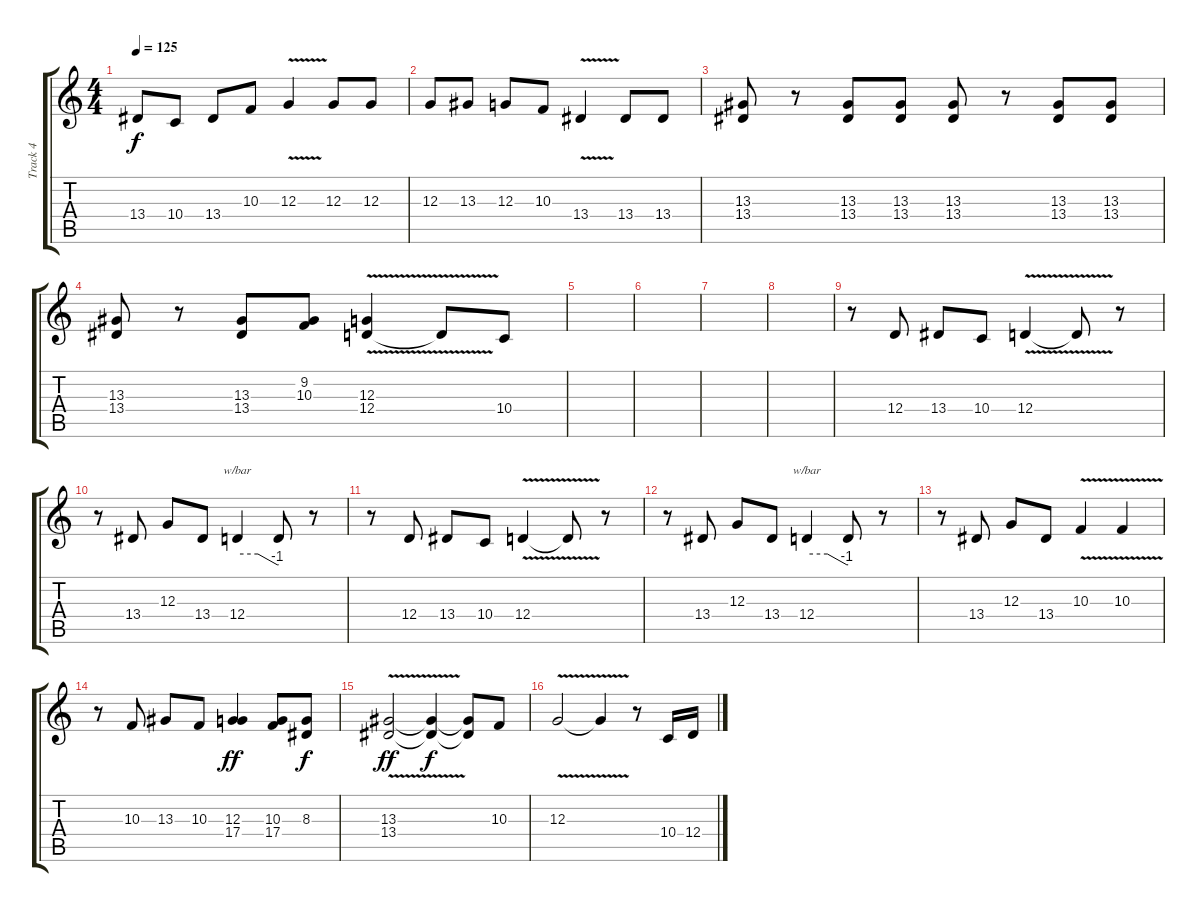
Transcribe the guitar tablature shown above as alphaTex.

\track ("Track 4" "Track 4") {instrument lead1square}
\staff {score tabs}
\tuning (E4 B3 G3 D3 A2 D2) {hide}
\ts (4 4)
\tempo 125
\clef g2
\ks c
13.4.8{dy f} 10.4.8 13.4.8 10.3.8 12.3{v}.4 12.3.8 12.3.8 |
12.3.8 13.3.8 12.3.8 10.3.8 13.4{v}.4 13.4.8 13.4.8 |
(13.3 13.4).8 r.8 (13.3 13.4).8 (13.3 13.4).8 (13.3 13.4).8 r.8 (13.3 13.4).8 (13.3 13.4).8 |
(13.3 13.4).8 r.8 (13.3 13.4).8 (9.2 10.3).8 (12.3 12.4{v}).4 12.4{t}.8 10.4.8 |
|
|
|
|
r.8 12.4.8 13.4.8 10.4.8 12.4{v}.4 12.4{t}.8 r.8 |
r.8 13.4.8 12.3.8 13.4.8 12.4.4{tbe (custom default 0 0 30 0 58 -4 60 -4)} 12.4{t}.8 r.8 |
r.8 12.4.8 13.4.8 10.4.8 12.4{v}.4 12.4{t}.8 r.8 |
r.8 13.4.8 12.3.8 13.4.8 12.4.4{tbe (custom default 0 0 30 0 58 -4 60 -4)} 12.4{t}.8 r.8 |
r.8 13.4.8 12.3.8 13.4.8 10.3{v}.4 10.3{v}.4 |
r.8 10.3.8 13.3.8 10.3.8 (12.3 17.4).4{dy ff} (10.3 17.4).8 (8.3 17.4{t}).8{dy f} |
(13.3 13.4{v}).2{dy ff} (13.3{t} 13.4{t}).4{dy f} (13.3{t} 13.4{t}).8 10.3.8 |
12.3{v}.2 12.3{t}.4 r.8 10.4.16 12.4.16
